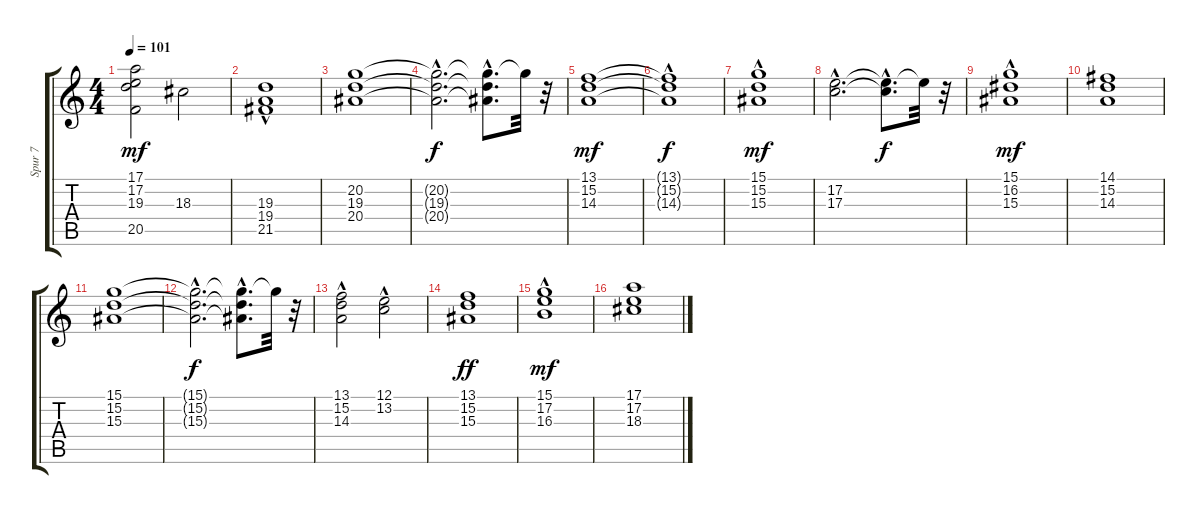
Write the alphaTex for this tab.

\track ("Spur 7" "Spur 7") {instrument synthvoice}
\staff {score tabs}
\tuning (E4 B3 G3 D3 A2 E2) {hide}
\ts (4 4)
\tempo 101
\clef g2
\ks c
(17.1 17.2 19.3 20.5).2{dy mf} 18.3.2 |
(19.3 19.4 21.5{hac}).1 |
(20.2 19.3 20.4).1 |
(20.2{hac t} 19.3{hac t} 20.4{hac t}).2{d dy f} (20.2{hac t} 19.3{hac t} 20.4{t}).8{d} 20.2{t}.32 r.32 |
(13.1 15.2 14.3).1{dy mf} |
(13.1{t} 15.2{hac t} 14.3{hac t}).1{dy f} |
(15.1 15.2 15.3{hac}).1{dy mf} |
(17.2{hac} 17.3{hac}).2{d} (17.2{hac t} 17.3{t}).8{d dy f} 17.2{t}.32 r.32 |
(15.1 16.2{hac} 15.3{hac}).1{dy mf} |
(14.1 15.2 14.3).1 |
(15.1 15.2 15.3).1 |
(15.1{hac t} 15.2{hac t} 15.3{hac t}).2{d dy f} (15.1{hac t} 15.2{hac t} 15.3{t}).8{d} 15.1{t}.32 r.32 |
(13.1 15.2 14.3{hac}).2 (12.1{hac} 13.2).2 |
(13.1 15.2 15.3).1{dy ff} |
(15.1{hac} 17.2{hac} 16.3).1{dy mf} |
(17.1 17.2 18.3).1
